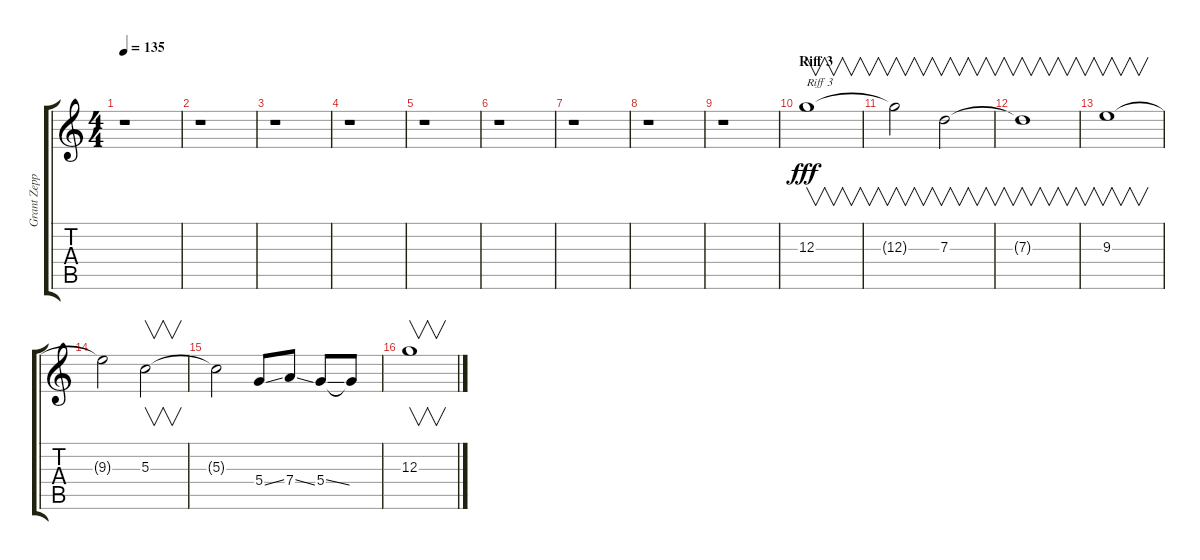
\track ("Grant Zeppelin" "Grant Zepp") {instrument distortionguitar}
\staff {score tabs}
\tuning (E4 B3 G3 D3 A2 E2) {hide}
\ts (4 4)
\tempo 135
\clef g2
\ks c
r.1{dy fff} |
r.1 |
r.1 |
r.1 |
r.1 |
r.1 |
r.1 |
r.1 |
r.1 |
\section ("" "Riff 3")
12.3.1{v txt "Riff 3" volume 6} |
12.3{t}.2{v} 7.3.2{v} |
7.3{t}.1{v} |
9.3.1{v} |
9.3{t}.2 5.3.2{v} |
5.3{t}.2 5.4{ss}.8 7.4{ss}.8 5.4{ss}.8 5.4{t}.8 |
12.3.1{v}
